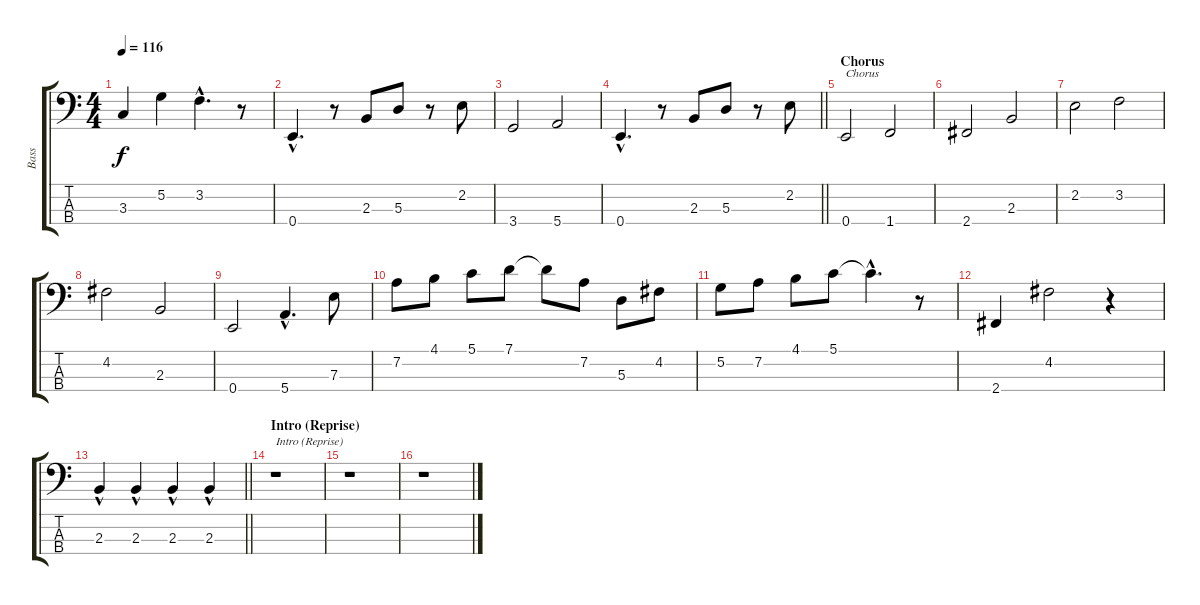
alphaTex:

\track ("Bass" "Bass") {instrument electricbassfinger}
\staff {score tabs}
\tuning (G2 D2 A1 E1) {hide}
\ts (4 4)
\tempo 116
\clef f4
\ks c
3.3.4{dy f} 5.2.4 3.2{hac}.4{d} r.8 |
0.4{hac}.4{d} r.8 2.3.8 5.3.8 r.8 2.2.8 |
3.4.2 5.4.2 |
\barLineRight lightlight
0.4{hac}.4{d} r.8 2.3.8 5.3.8 r.8 2.2.8 |
\section ("" "Chorus")
0.4.2{txt "Chorus"} 1.4.2 |
2.4.2 2.3.2 |
2.2.2 3.2.2 |
4.2.2 2.3.2 |
0.4.2 5.4{hac}.4{d} 7.3.8 |
7.2.8 4.1.8 5.1.8 7.1.8 7.1{t}.8 7.2.8 5.3.8 4.2.8 |
5.2.8 7.2.8 4.1.8 5.1.8 5.1{hac t}.4{d} r.8 |
2.4.4 4.2.2 r.4 |
\barLineRight lightlight
2.3{hac}.4 2.3{hac}.4 2.3{hac}.4 2.3{hac}.4 |
\section ("" "Intro (Reprise)")
r.1{txt "Intro (Reprise)"} |
r.1 |
r.1
